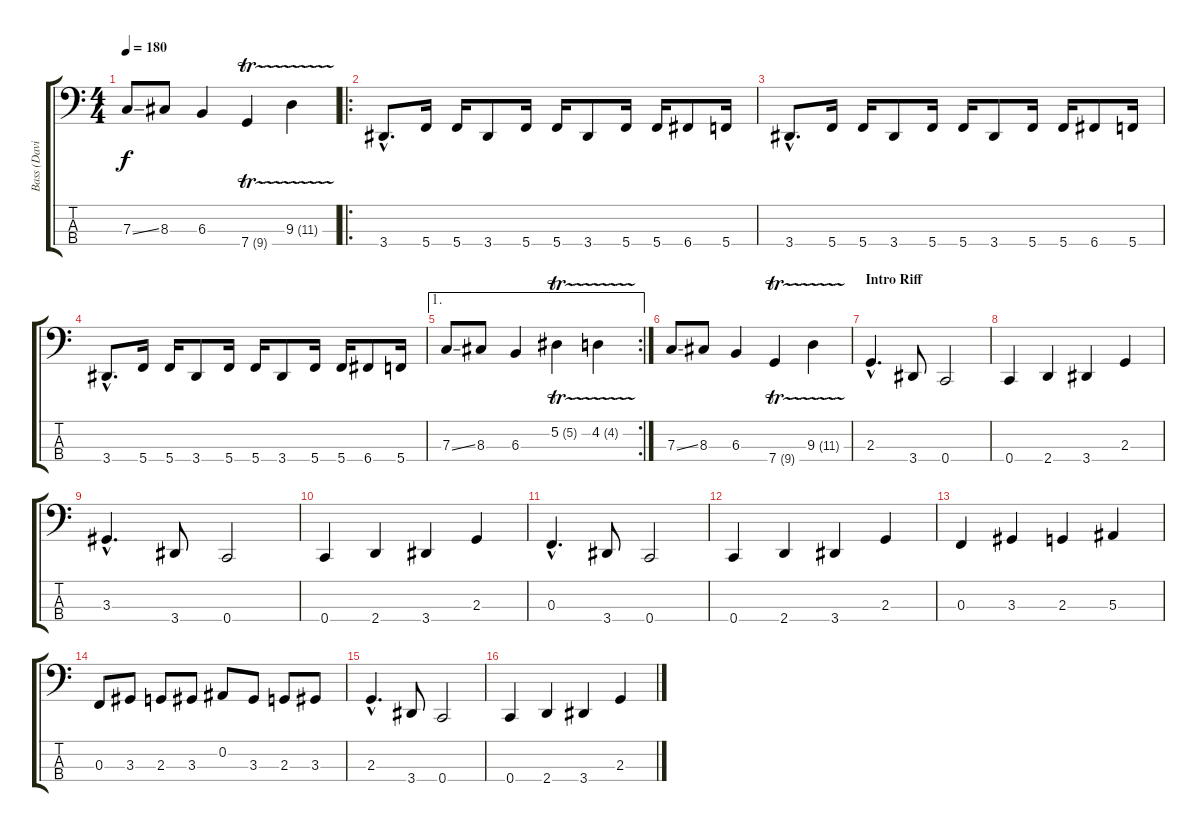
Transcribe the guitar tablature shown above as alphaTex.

\track ("Bass (David)" "Bass (Davi") {instrument electricbassfinger}
\staff {score tabs}
\tuning (Eb2 Bb1 F1 C1) {hide}
\ts (4 4)
\tempo 180
\clef f4
\ks c
7.3{ss}.8{dy f} 8.3.8 6.3.4 7.4{tr (9 16)}.4 9.3{tr (11 16)}.4 |
\ro
3.4{hac}.8{d} 5.4.16 5.4.16 3.4.8 5.4.16 5.4.16 3.4.8 5.4.16 5.4.16 6.4.8 5.4.16 |
3.4{hac}.8{d} 5.4.16 5.4.16 3.4.8 5.4.16 5.4.16 3.4.8 5.4.16 5.4.16 6.4.8 5.4.16 |
3.4{hac}.8{d} 5.4.16 5.4.16 3.4.8 5.4.16 5.4.16 3.4.8 5.4.16 5.4.16 6.4.8 5.4.16 |
\ae 1
\rc 2
7.3{ss}.8 8.3.8 6.3.4 5.2{tr (5 16)}.4 4.2{tr (4 16)}.4 |
7.3{ss}.8 8.3.8 6.3.4 7.4{tr (9 16)}.4 9.3{tr (11 16)}.4 |
\section ("" "Intro Riff")
2.3{hac}.4{d} 3.4.8 0.4.2 |
0.4.4 2.4.4 3.4.4 2.3.4 |
3.3{hac}.4{d} 3.4.8 0.4.2 |
0.4.4 2.4.4 3.4.4 2.3.4 |
0.3{hac}.4{d} 3.4.8 0.4.2 |
0.4.4 2.4.4 3.4.4 2.3.4 |
0.3.4 3.3.4 2.3.4 5.3.4 |
0.3.8 3.3.8 2.3.8 3.3.8 0.2.8 3.3.8 2.3.8 3.3.8 |
2.3{hac}.4{d} 3.4.8 0.4.2 |
0.4.4 2.4.4 3.4.4 2.3.4
